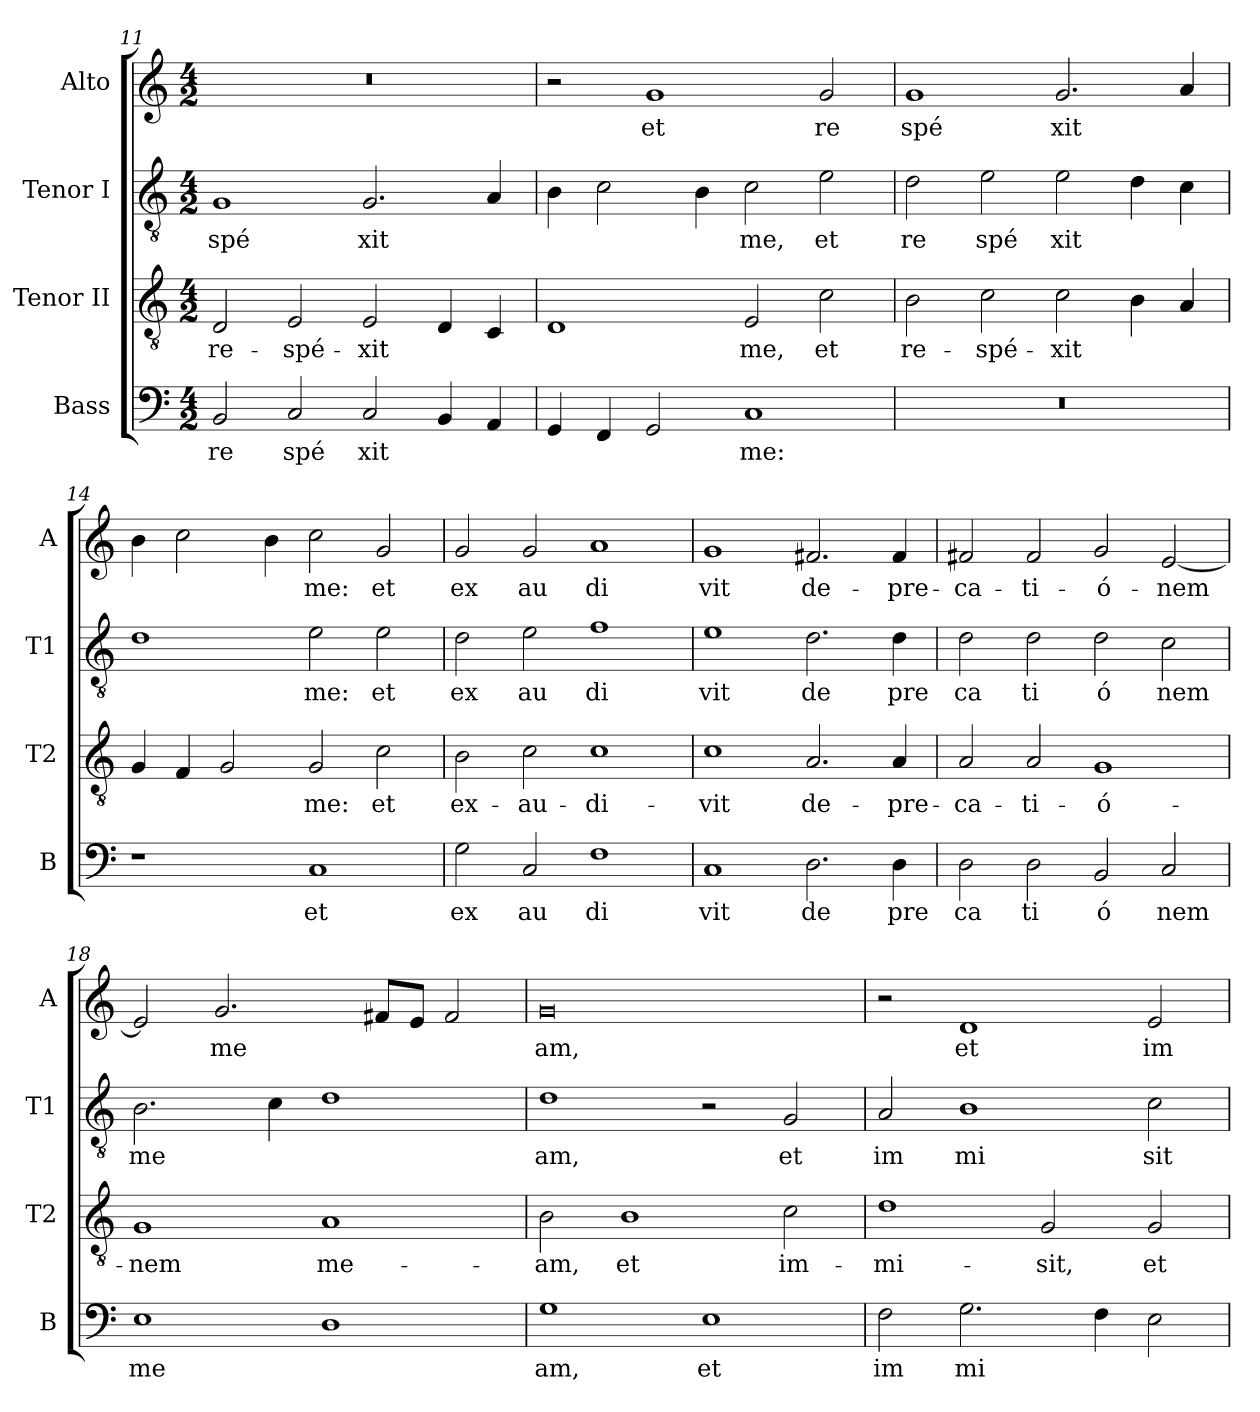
**kern	**text	**kern	**text	**kern	**text	**kern	**text
*part4	*part4	*part3	*part3	*part2	*part2	*part1	*part1
*staff4	*staff4	*staff3	*staff3	*staff2	*staff2	*staff1	*staff1
*I"Bass	*	*I"Tenor II	*	*I"Tenor I	*	*I"Alto	*
*I'B	*	*I'T2	*	*I'T1	*	*I'A	*
!!LO:PB:g=z
*clefF4	*	*clefGv2	*	*clefGv2	*	*clefG2	*
*k[]	*	*k[]	*	*k[]	*	*k[]	*
*C:	*	*C:	*	*C:	*	*C:	*
*M4/2	*	*M4/2	*	*M4/2	*	*M4/2	*
=11	=11	=11	=11	=11	=11	=11	=11
!	!LO:LY:b:cj	!	!LO:LY:b:cj	!	!LO:LY:b:cj	!	!
2BB/	re	2D/	re-	1G	spé	0r	.
!	!LO:LY:b:cj	!	!LO:LY:b:cj	!	!	!	!
2C/	spé	2E/	-spé-	.	.	.	.
!	!LO:LY:b:cj	!	!LO:LY:b:cj	!	!LO:LY:b:cj	!	!
2C/	xit	2E/	-xit	2.G/	xit	.	.
!	!LO:LY:b:cj	!	!LO:LY:b:cj	!	!	!	!
4BB/	.	4D/	.	.	.	.	.
!	!LO:LY:b:cj	!	!LO:LY:b:cj	!	!LO:LY:b:cj	!	!
4AA/	.	4C/	.	4A/	.	.	.
=12	=12	=12	=12	=12	=12	=12	=12
!	!LO:LY:b:cj	!	!LO:LY:b:cj	!	!LO:LY:b:cj	!	!
4GG/	.	1D	.	4B\	.	2r	.
!	!LO:LY:b:cj	!	!	!	!LO:LY:b:cj	!	!
4FF/	.	.	.	2c\	.	.	.
!	!LO:LY:b:cj	!	!	!	!	!	!LO:LY:b:cj
2GG/	.	.	.	.	.	1g	et
!	!	!	!	!	!LO:LY:b:cj	!	!
.	.	.	.	4B\	.	.	.
!	!LO:LY:b:cj	!	!LO:LY:b:cj	!	!LO:LY:b:cj	!	!
1C	me:	2E/	me,	2c\	me,	.	.
!	!	!	!LO:LY:b:cj	!	!LO:LY:b:cj	!	!LO:LY:b:cj
.	.	2c\	et	2e\	et	2g/	re
=13	=13	=13	=13	=13	=13	=13	=13
!	!	!	!LO:LY:b:cj	!	!LO:LY:b:cj	!	!LO:LY:b:cj
0r	.	2B\	re-	2d\	re	1g	spé
!	!	!	!LO:LY:b:cj	!	!LO:LY:b:cj	!	!
.	.	2c\	-spé-	2e\	spé	.	.
!	!	!	!LO:LY:b:cj	!	!LO:LY:b:cj	!	!LO:LY:b:cj
.	.	2c\	-xit	2e\	xit	2.g/	xit
!	!	!	!LO:LY:b:cj	!	!LO:LY:b:cj	!	!
.	.	4B\	.	4d\	.	.	.
!	!	!	!LO:LY:b:cj	!	!LO:LY:b:cj	!	!LO:LY:b:cj
.	.	4A/	.	4c\	.	4a/	.
=14	=14	=14	=14	=14	=14	=14	=14
!	!	!	!LO:LY:b:cj	!	!LO:LY:b:cj	!	!LO:LY:b:cj
1r	.	4G/	.	1d	.	4b\	.
!	!	!	!LO:LY:b:cj	!	!	!	!LO:LY:b:cj
.	.	4F/	.	.	.	2cc\	.
!	!	!	!LO:LY:b:cj	!	!	!	!
.	.	2G/	.	.	.	.	.
!	!	!	!	!	!	!	!LO:LY:b:cj
.	.	.	.	.	.	4b\	.
!	!LO:LY:b:cj	!	!LO:LY:b:cj	!	!LO:LY:b:cj	!	!LO:LY:b:cj
1C	et	2G/	me:	2e\	me:	2cc\	me:
!	!	!	!LO:LY:b:cj	!	!LO:LY:b:cj	!	!LO:LY:b:cj
.	.	2c\	et	2e\	et	2g/	et
=15	=15	=15	=15	=15	=15	=15	=15
!	!LO:LY:b:cj	!	!LO:LY:b:cj	!	!LO:LY:b:cj	!	!LO:LY:b:cj
2G\	ex	2B\	ex-	2d\	ex	2g/	ex
!	!LO:LY:b:cj	!	!LO:LY:b:cj	!	!LO:LY:b:cj	!	!LO:LY:b:cj
2C/	au	2c\	-au-	2e\	au	2g/	au
!	!LO:LY:b:cj	!	!LO:LY:b:cj	!	!LO:LY:b:cj	!	!LO:LY:b:cj
1F	di	1c	-di-	1f	di	1a	di
!!LO:PB:g=z
=16	=16	=16	=16	=16	=16	=16	=16
!	!LO:LY:b:cj	!	!LO:LY:b:cj	!	!LO:LY:b:cj	!	!LO:LY:b:cj
1C	vit	1c	-vit	1e	vit	1g	vit
!	!LO:LY:b:cj	!	!LO:LY:b:cj	!	!LO:LY:b:cj	!	!LO:LY:b:cj
2.D\	de	2.A/	de-	2.d\	de	2.f#X/	de-
!	!LO:LY:b:cj	!	!LO:LY:b:cj	!	!LO:LY:b:cj	!	!LO:LY:b:cj
4D\	pre	4A/	-pre-	4d\	pre	4f#/	-pre-
=17	=17	=17	=17	=17	=17	=17	=17
!	!LO:LY:b:cj	!	!LO:LY:b:cj	!	!LO:LY:b:cj	!	!LO:LY:b:cj
2D\	ca	2A/	-ca-	2d\	ca	2f#X/	-ca-
!	!LO:LY:b:cj	!	!LO:LY:b:cj	!	!LO:LY:b:cj	!	!LO:LY:b:cj
2D\	ti	2A/	-ti-	2d\	ti	2f#/	-ti-
!	!LO:LY:b:cj	!	!LO:LY:b:cj	!	!LO:LY:b:cj	!	!LO:LY:b:cj
2BB/	ó	1G	-ó-	2d\	ó	2g/	-ó-
!	!LO:LY:b:cj	!	!	!	!LO:LY:b:cj	!	!LO:LY:b:cj
2C/	nem	.	.	2c\	nem	[<2e/	-nem
=18	=18	=18	=18	=18	=18	=18	=18
!	!LO:LY:b:cj	!	!LO:LY:b:cj	!	!LO:LY:b:cj	!	!LO:LY:b:cj
1E	me	1G	-nem	2.B\	me	2e/]	.
!	!	!	!	!	!	!	!LO:LY:b:cj
.	.	.	.	.	.	2.g/	me-
!	!	!	!	!	!LO:LY:b:cj	!	!
.	.	.	.	4c\	.	.	.
!	!LO:LY:b:cj	!	!LO:LY:b:cj	!	!LO:LY:b:cj	!	!
1D	.	1A	me-	1d	.	.	.
!	!	!	!	!	!	!	!LO:LY:b:cj
.	.	.	.	.	.	8f#/L	--
!	!	!	!	!	!	!	!LO:LY:b:cj
.	.	.	.	.	.	8e/J	--
!	!	!	!	!	!	!	!LO:LY:b:cj
.	.	.	.	.	.	2f#/	--
=19	=19	=19	=19	=19	=19	=19	=19
!	!LO:LY:b:cj	!	!LO:LY:b:cj	!	!LO:LY:b:cj	!	!LO:LY:b:cj
1G	am,	2B\	-am,	1d	am,	0g	-am,
!	!	!	!LO:LY:b:cj	!	!	!	!
.	.	1B	et	.	.	.	.
!	!LO:LY:b:cj	!	!	!	!	!	!
1E	et	.	.	2r	.	.	.
!	!	!	!LO:LY:b:cj	!	!LO:LY:b:cj	!	!
.	.	2c\	im-	2G/	et	.	.
=20	=20	=20	=20	=20	=20	=20	=20
!	!LO:LY:b:cj	!	!LO:LY:b:cj	!	!LO:LY:b:cj	!	!
2F\	im	1d	-mi-	2A/	im	2r	.
!	!LO:LY:b:cj	!	!	!	!LO:LY:b:cj	!	!LO:LY:b:cj
2.G\	mi	.	.	1B	mi	1d	et
!	!	!	!LO:LY:b:cj	!	!	!	!
.	.	2G/	-sit,	.	.	.	.
!	!LO:LY:b:cj	!	!	!	!	!	!
4F\	.	.	.	.	.	.	.
!	!LO:LY:b:cj	!	!LO:LY:b:cj	!	!LO:LY:b:cj	!	!LO:LY:b:cj
2E\	.	2G/	et	2c\	sit	2e/	im-
=	=	=	=	=	=	=	=
*-	*-	*-	*-	*-	*-	*-	*-
